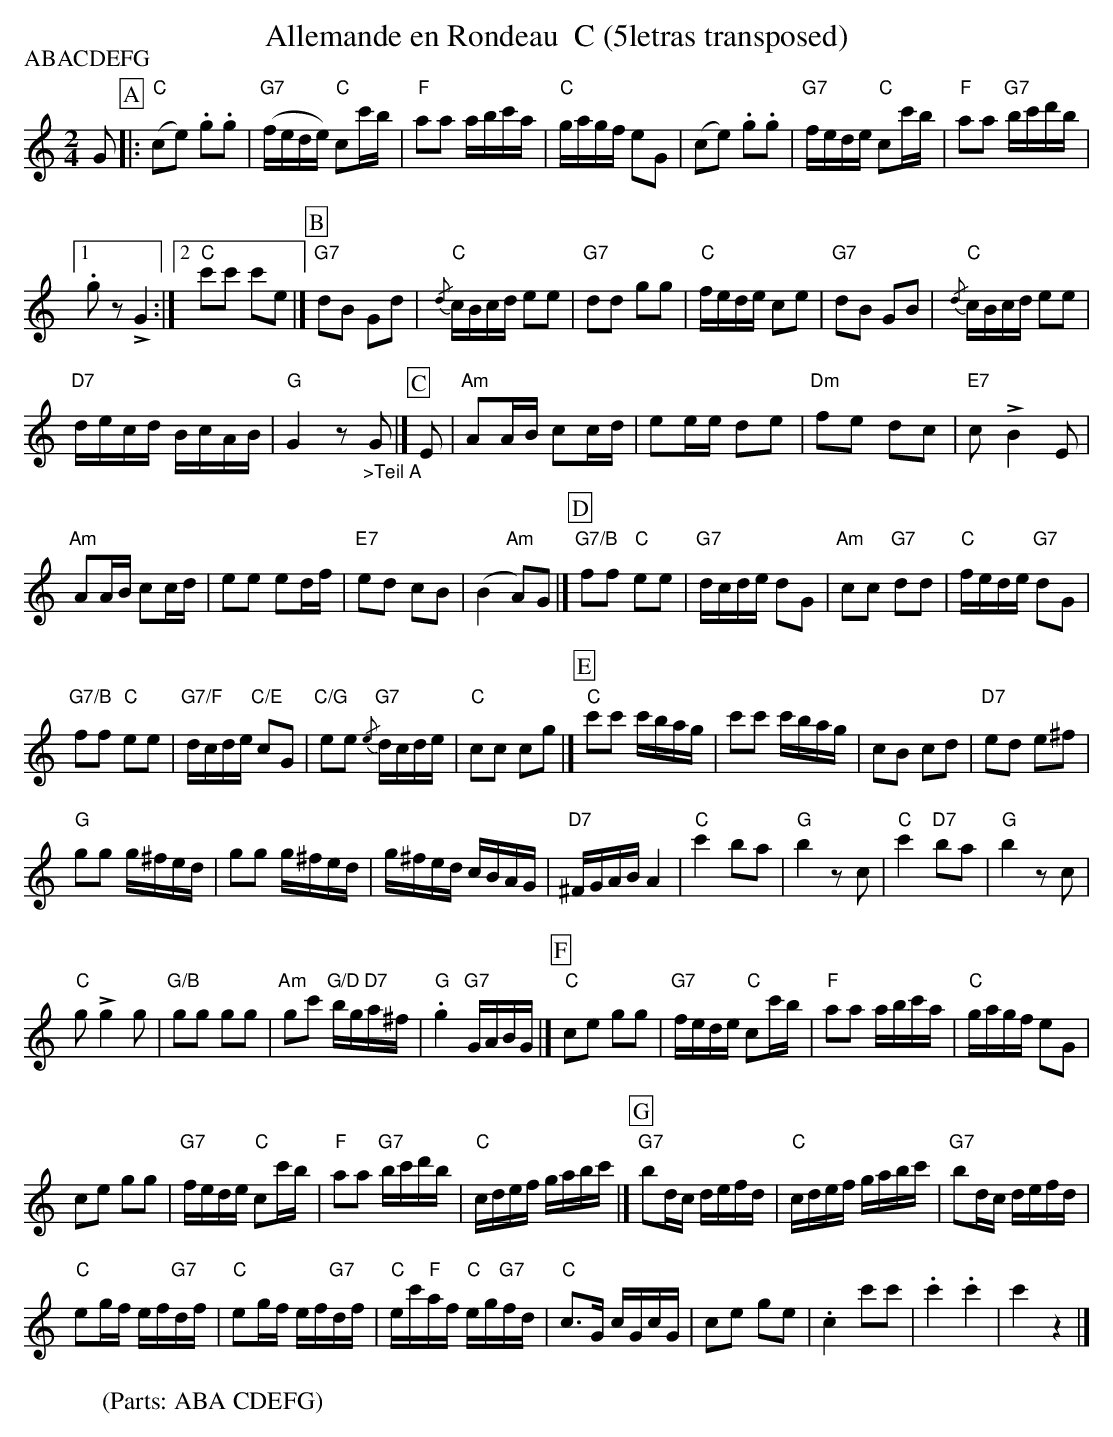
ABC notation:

X:1
T:Allemande en Rondeau  C (5letras transposed)
P:ABACDEFG
M:2/4
L:1/16
K:C transpose=3%%MIDI gchordon
G2 [P:A] |: ("C"c2e2) .g2.g2 | ("G7"fede) "C"c2c'b | "F"a2a2 abc'a | "C"gagf e2G2 | (c2e2) .g2.g2 | "G7"fede "C"c2c'b | "F"a2a2 "G7"bc'd'b |1
.g2z2!>!G4 :|2 "C"c'2c'2 c'2e2 |] [P:B] "G7"d2B2 G2d2 | {/d}"C"cBcd e2e2 | "G7"d2d2 g2g2 | "C"fede c2e2 | "G7"d2B2 G2B2 | {/d}"C"cBcd e2e2 |
"D7"decd BcAB | "G"G4z2"_>Teil A"G2 |] [P:C] E2 | "Am"A2AB c2cd | e2ee d2e2 | "Dm"f2e2 d2c2 | "E7"c2!>!B4E2 |
"Am"A2AB c2cd | e2e2 e2df | "E7"e2d2 c2B2 | (B4 "Am"A2)G2 |] [P:D] "G7/B"f2f2 "C"e2e2 | "G7"dcde d2G2 | "Am"c2c2 "G7"d2d2 | "C"fede "G7"d2G2 |
"G7/B"f2f2 "C"e2e2 | "G7/F"dcde "C/E"c2G2 | "C/G"e2e2 {/e}"G7"dcde | "C"c2c2 c2g2 |] [P:E] "C"c'2c'2 c'bag | c'2c'2 c'bag | c2B2 c2d2 | "D7"e2d2 e2^f2 |
"G"g2g2 g^fed | g2g2 g^fed | g^fed cBAG | "D7"^FGAB A4 | "C"c'4 b2a2 | "G"b4z2c2 | "C"c'4"D7"b2a2 | "G"b4z2c2 |
"C"g2!>!g4g2 | "G/B"g2g2 g2g2 | "Am"g2c'2 "G/D"bg"D7"a^f | "G".g4 "G7"GABG |] [P:F] "C"c2e2 g2g2 | "G7"fede "C"c2c'b | "F"a2a2 abc'a | "C"gagf e2G2 |
c2e2 g2g2 | "G7"fede "C"c2c'b | "F"a2a2 "G7"bc'd'b | "C"cdef gabc' |] [P:G] "G7"b2dc defd | "C"cdef gabc' | "G7"b2dc defd |
"C"e2gf ef"G7"df | "C"e2gf ef"G7"df | "C"ec'"F"af "C"eg"G7"fd | "C"c3G cGcG | c2e2 g2e2 | .c4 c'2c'2 | .c'4.c'4 | c'4z4 |]
W:(Parts: ABA CDEFG)
